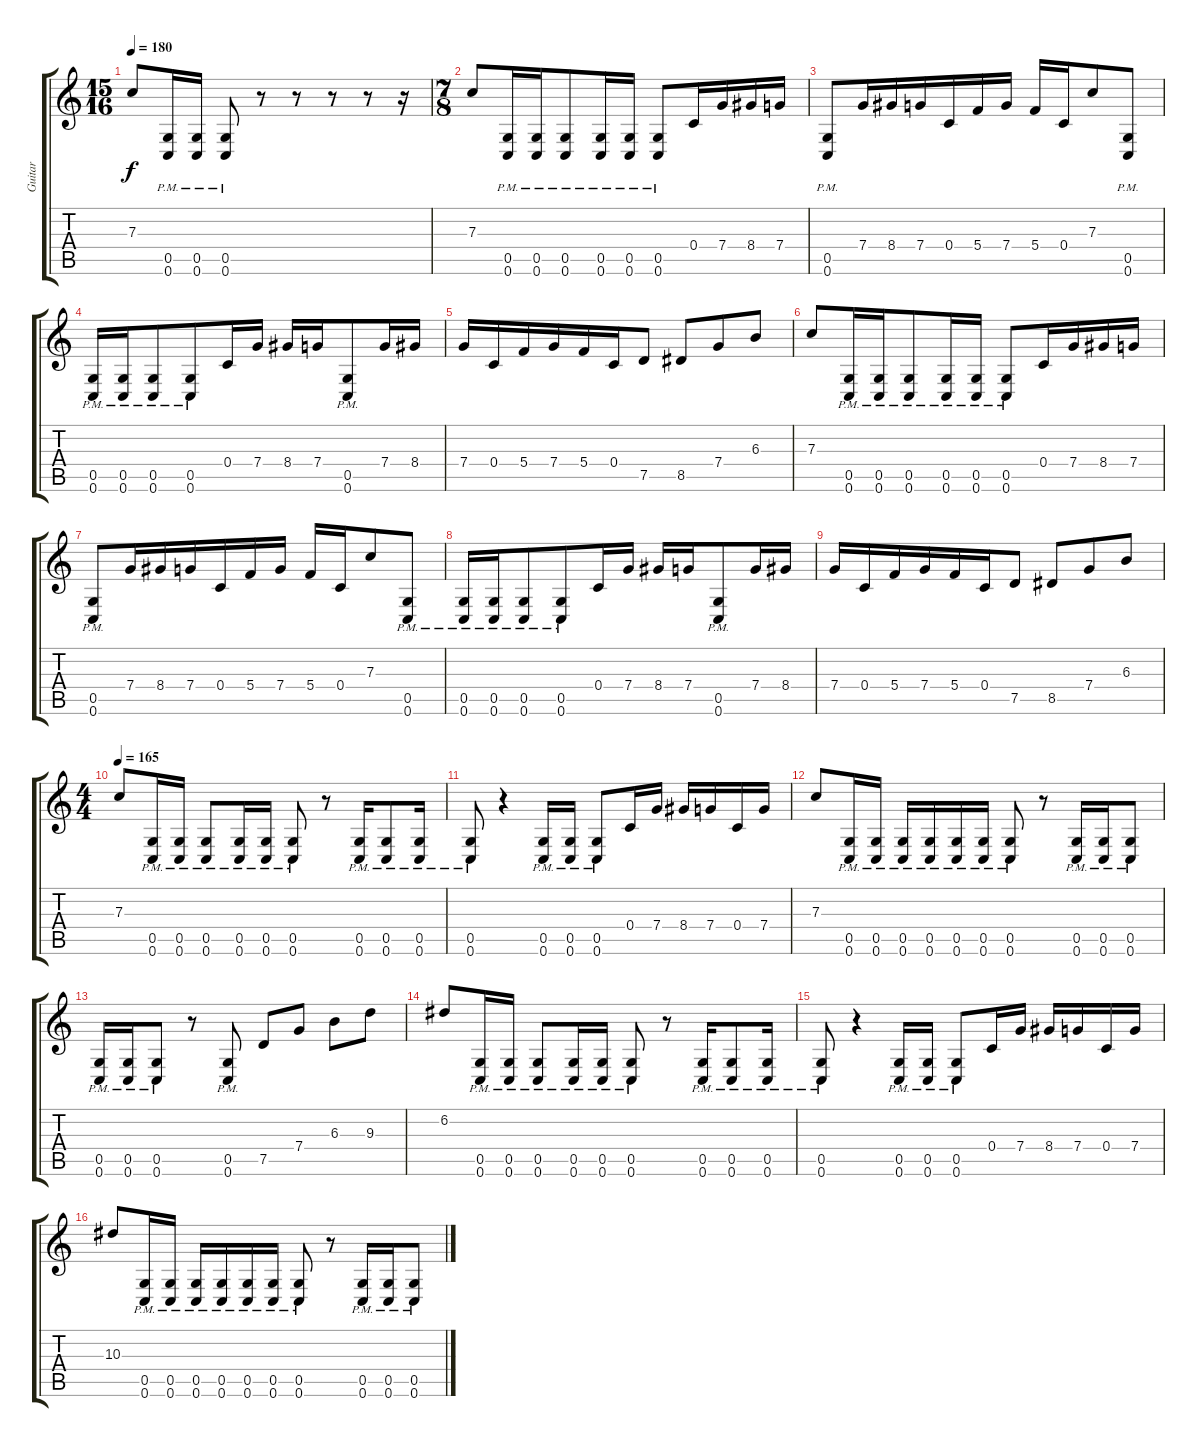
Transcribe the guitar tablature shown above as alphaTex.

\track ("Guitar" "Guitar") {instrument distortionguitar}
\staff {score tabs}
\tuning (D4 A3 F3 C3 G2 C2) {hide}
\ts (15 16)
\tempo 180
\clef g2
\ks c
7.3.8{dy f} (0.5{pm} 0.6{pm}).16 (0.5{pm} 0.6{pm}).16 (0.5{pm} 0.6{pm}).8 r.8 r.8 r.8 r.8 r.16 |
\ts (7 8)
7.3.8 (0.5{pm} 0.6{pm}).16 (0.5{pm} 0.6{pm}).16 (0.5{pm} 0.6{pm}).8 (0.5{pm} 0.6{pm}).16 (0.5{pm} 0.6{pm}).16 (0.5{pm} 0.6{pm}).8 0.4.16 7.4.16 8.4.16 7.4.16 |
(0.5{pm} 0.6{pm}).8 7.4.16 8.4.16 7.4.16 0.4.16 5.4.16 7.4.16 5.4.16 0.4.16 7.3.8 (0.5{pm} 0.6{pm}).8 |
(0.5{pm} 0.6{pm}).16 (0.5{pm} 0.6{pm}).16 (0.5{pm} 0.6{pm}).8 (0.5{pm} 0.6{pm}).8 0.4.16 7.4.16 8.4.16 7.4.16 (0.5{pm} 0.6{pm}).8 7.4.16 8.4.16 |
7.4.16 0.4.16 5.4.16 7.4.16 5.4.16 0.4.16 7.5.8 8.5.8 7.4.8 6.3.8 |
7.3.8 (0.5{pm} 0.6{pm}).16 (0.5{pm} 0.6{pm}).16 (0.5{pm} 0.6{pm}).8 (0.5{pm} 0.6{pm}).16 (0.5{pm} 0.6{pm}).16 (0.5{pm} 0.6{pm}).8 0.4.16 7.4.16 8.4.16 7.4.16 |
(0.5{pm} 0.6{pm}).8 7.4.16 8.4.16 7.4.16 0.4.16 5.4.16 7.4.16 5.4.16 0.4.16 7.3.8 (0.5{pm} 0.6{pm}).8 |
(0.5{pm} 0.6{pm}).16 (0.5{pm} 0.6{pm}).16 (0.5{pm} 0.6{pm}).8 (0.5{pm} 0.6{pm}).8 0.4.16 7.4.16 8.4.16 7.4.16 (0.5{pm} 0.6{pm}).8 7.4.16 8.4.16 |
7.4.16 0.4.16 5.4.16 7.4.16 5.4.16 0.4.16 7.5.8 8.5.8 7.4.8 6.3.8 |
\ts (4 4)
\tempo 165
7.3.8 (0.5{pm} 0.6{pm}).16 (0.5{pm} 0.6{pm}).16 (0.5{pm} 0.6{pm}).8 (0.5{pm} 0.6{pm}).16 (0.5{pm} 0.6{pm}).16 (0.5{pm} 0.6{pm}).8 r.8 (0.5{pm} 0.6{pm}).16 (0.5{pm} 0.6{pm}).8 (0.5{pm} 0.6{pm}).16 |
(0.5{pm} 0.6{pm}).8 r.4 (0.5{pm} 0.6{pm}).16 (0.5{pm} 0.6{pm}).16 (0.5{pm} 0.6{pm}).8 0.4.16 7.4.16 8.4.16 7.4.16 0.4.16 7.4.16 |
7.3.8 (0.5{pm} 0.6{pm}).16 (0.5{pm} 0.6{pm}).16 (0.5{pm} 0.6{pm}).16 (0.5{pm} 0.6{pm}).16 (0.5{pm} 0.6{pm}).16 (0.5{pm} 0.6{pm}).16 (0.5{pm} 0.6{pm}).8 r.8 (0.5{pm} 0.6{pm}).16 (0.5{pm} 0.6{pm}).16 (0.5{pm} 0.6{pm}).8 |
(0.5{pm} 0.6{pm}).16 (0.5{pm} 0.6{pm}).16 (0.5{pm} 0.6{pm}).8 r.8 (0.5{pm} 0.6{pm}).8 7.5.8 7.4.8 6.3.8 9.3.8 |
6.2.8 (0.5{pm} 0.6{pm}).16 (0.5{pm} 0.6{pm}).16 (0.5{pm} 0.6{pm}).8 (0.5{pm} 0.6{pm}).16 (0.5{pm} 0.6{pm}).16 (0.5{pm} 0.6{pm}).8 r.8 (0.5{pm} 0.6{pm}).16 (0.5{pm} 0.6{pm}).8 (0.5{pm} 0.6{pm}).16 |
(0.5{pm} 0.6{pm}).8 r.4 (0.5{pm} 0.6{pm}).16 (0.5{pm} 0.6{pm}).16 (0.5{pm} 0.6{pm}).8 0.4.16 7.4.16 8.4.16 7.4.16 0.4.16 7.4.16 |
10.3.8 (0.5{pm} 0.6{pm}).16 (0.5{pm} 0.6{pm}).16 (0.5{pm} 0.6{pm}).16 (0.5{pm} 0.6{pm}).16 (0.5{pm} 0.6{pm}).16 (0.5{pm} 0.6{pm}).16 (0.5{pm} 0.6{pm}).8 r.8 (0.5{pm} 0.6{pm}).16 (0.5{pm} 0.6{pm}).16 (0.5{pm} 0.6{pm}).8
